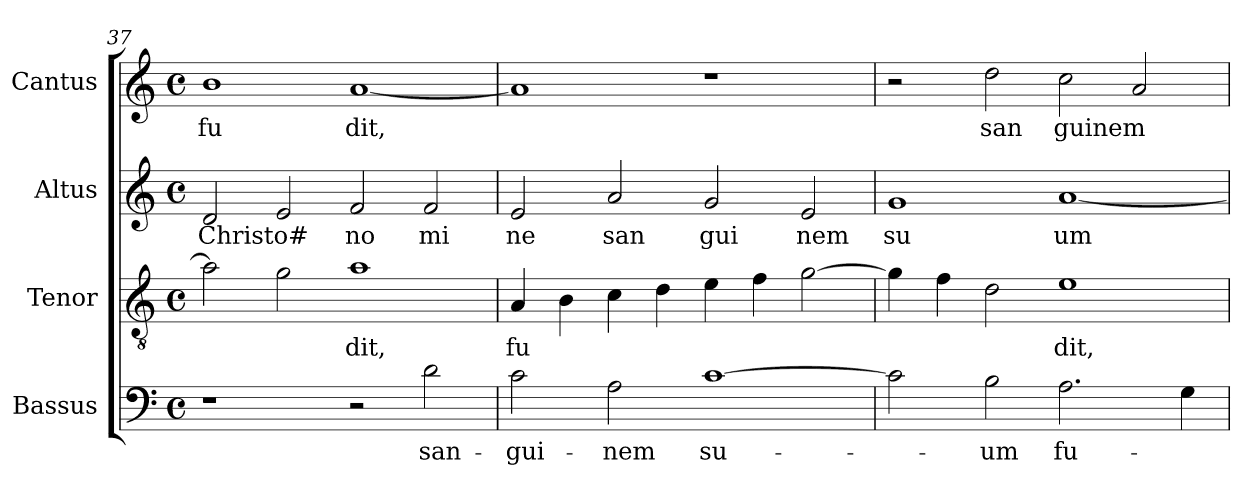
**kern	**text	**kern	**text	**kern	**text	**kern	**text
*part4	*part4	*part3	*part3	*part2	*part2	*part1	*part1
*staff4	*staff4	*staff3	*staff3	*staff2	*staff2	*staff1	*staff1
*I"Bassus	*	*I"Tenor	*	*I"Altus	*	*I"Cantus	*
*clefF4	*	*clefGv2	*	*clefG2	*	*clefG2	*
*	*	*k[]	*	*k[]	*	*	*
*	*	*C:	*	*C:	*	*	*
*M4/4	*	*M4/4	*	*M4/4	*	*M4/4	*
*met(c)	*	*met(c)	*	*met(c)	*	*met(c)	*
=37	=37	=37	=37	=37	=37	=37	=37
!	!	!	!	!	!LO:LY:b:cj	!	!LO:LY:b:cj
1r	.	2a\]	.	2d/	Christo#	1b	fu
.	.	2g\	.	2e/	.	.	.
!	!	!	!LO:LY:b:cj	!	!LO:LY:b:cj	!	!LO:LY:b:cj
2r	.	1a	-dit,	2f/	no	[>1a	dit,
!	!LO:LY:b:cj	!	!	!	!LO:LY:b:cj	!	!
2d\	san-	.	.	2f/	mi	.	.
!!LO:LB:g=z
=38	=38	=38	=38	=38	=38	=38	=38
!	!LO:LY:b:cj	!	!LO:LY:b:cj	!	!LO:LY:b:cj	!	!
2c\	-gui-	4A/	fu	2e/	ne	1a]	.
.	.	4B\	.	.	.	.	.
!	!LO:LY:b:cj	!	!	!	!LO:LY:b:cj	!	!
2A\	-nem	4c\	.	2a/	san	.	.
.	.	4d\	.	.	.	.	.
!	!LO:LY:b:cj	!	!	!	!LO:LY:b:cj	!	!
[>1c	su-	4e\	.	2g/	gui	1r	.
.	.	4f\	.	.	.	.	.
!	!	!	!	!	!LO:LY:b:cj	!	!
.	.	[>2g\	.	2e/	nem	.	.
=39	=39	=39	=39	=39	=39	=39	=39
!	!	!	!	!	!LO:LY:b:cj	!	!
2c\]	.	4g\]	.	1g	su	2r	.
.	.	4f\	.	.	.	.	.
!	!LO:LY:b:cj	!	!	!	!	!	!LO:LY:b:cj
2B\	-um	2d\	.	.	.	2dd\	san
!	!LO:LY:b:cj	!	!LO:LY:b:cj	!	!LO:LY:b:cj	!	!LO:LY:b
2.A\	fu-	1e	dit,	[<1a	um	2cc\	guinem
.	.	.	.	.	.	2a/	.
4G\	.	.	.	.	.	.	.
=	=	=	=	=	=	=	=
*-	*-	*-	*-	*-	*-	*-	*-
